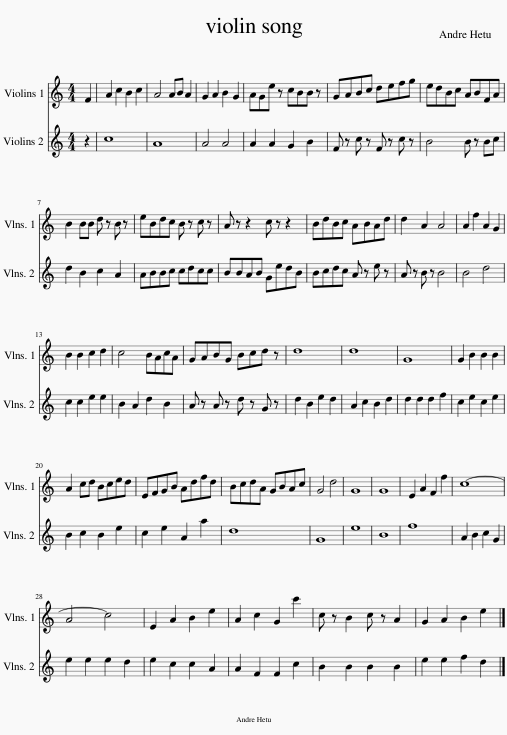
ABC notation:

X:1
%%score 1 2
L:1/8
M:4/4
I:linebreak $
K:C
V:1 treble
V:2 treble
V:1
 F2 | A2 c2 B2 c2 | A4 AB A2 | G2 A2 B2 G2 | AGe z cBB z | %5
 GABc defg | edBc ABFA |$ B2 BB d z B z | eBdc B z c z | A z z2 c z z2 | %10
 BdBc ABAd | d2 A2 A4 | A2 f2 A2 G2 |$ B2 B2 c2 d2 | c4 BAcA | %15
 GABG Bcd z | d8 | d8 | G8 | G2 B2 B2 B2 |$ %20
 A2 cd Bced | EFGB Adfd | BcdA GBAc | G4 d4 | G8 | %25
 G8 | E2 A2 F2 f2 | c8- |$ A4 c4 | E2 A2 B2 e2 | %30
 A2 c2 G2 c'2 | c z B2 c z A2 | G2 A2 B2 e2 |] %33
V:2
 z2 | c8 | A8 | A4 A4 | A2 A2 G2 B2 | %5
 F z c z F z c z | B4 B z Bc |$ d2 B2 c2 A2 | ABBc cdcc | BBAB GedB | %10
 Bcdc A z e z | A z B z B4 | B4 d4 |$ c2 c2 e2 e2 | B2 A2 d2 B2 | %15
 A z A z d z G z | d2 B2 e2 d2 | A2 c2 B2 d2 | d2 d2 d2 f2 | c2 e2 c2 e2 |$ %20
 B2 c2 B2 e2 | c2 e2 A2 a2 | d8 | G8 | e8 | %25
 B8 | f8 | A2 B2 c2 G2 |$ e2 e2 e2 d2 | e2 c2 c2 A2 | %30
 A2 F2 F2 c2 | B2 B2 B2 B2 | e2 e2 f2 d2 |] %33
